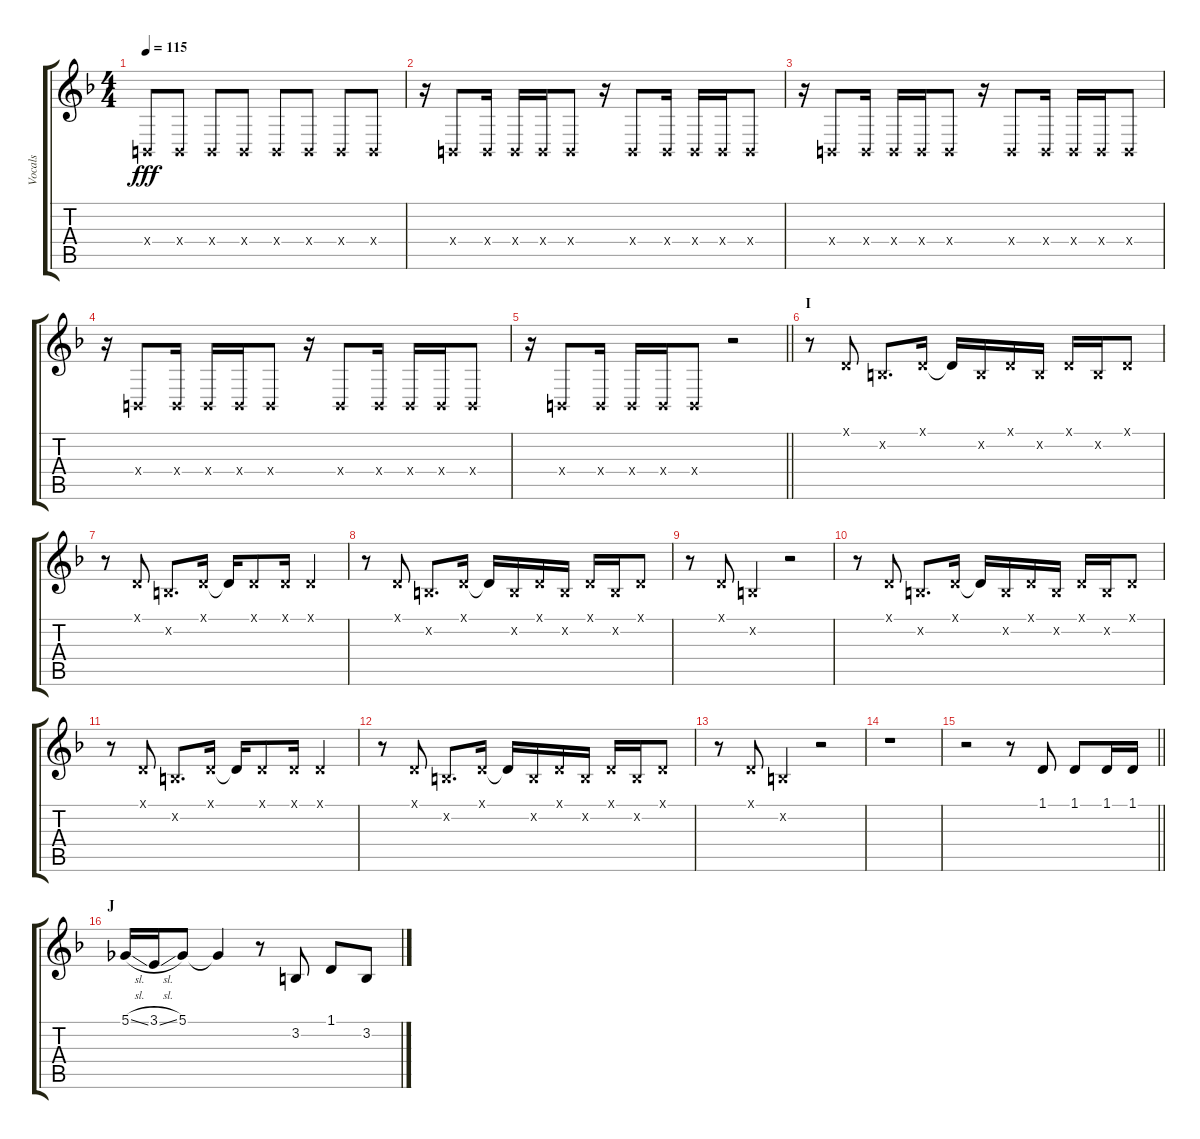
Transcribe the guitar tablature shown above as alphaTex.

\track ("Vocals" "Vocals") {instrument voiceoohs}
\staff {score tabs}
\tuning (Db4 Ab3 E3 B2 Gb2 B1) {hide}
\ts (4 4)
\tempo 115
\clef g2
\ks f
0.4{x}.8{dy fff} 0.4{x}.8 0.4{x}.8 0.4{x}.8 0.4{x}.8 0.4{x}.8 0.4{x}.8 0.4{x}.8 |
r.16 0.4{x}.8 0.4{x}.16 0.4{x}.16 0.4{x}.16 0.4{x}.8 r.16 0.4{x}.8 0.4{x}.16 0.4{x}.16 0.4{x}.16 0.4{x}.8 |
r.16 0.4{x}.8 0.4{x}.16 0.4{x}.16 0.4{x}.16 0.4{x}.8 r.16 0.4{x}.8 0.4{x}.16 0.4{x}.16 0.4{x}.16 0.4{x}.8 |
r.16 0.4{x}.8 0.4{x}.16 0.4{x}.16 0.4{x}.16 0.4{x}.8 r.16 0.4{x}.8 0.4{x}.16 0.4{x}.16 0.4{x}.16 0.4{x}.8 |
\barLineRight lightlight
r.16 0.4{x}.8 0.4{x}.16 0.4{x}.16 0.4{x}.16 0.4{x}.8 r.2 |
\section ("" "I")
r.8 1.1{x}.8 3.2{x}.8{d} 1.1{x}.16 1.1{t}.16 3.2{x}.16 1.1{x}.16 3.2{x}.16 1.1{x}.16 3.2{x}.16 1.1{x}.8 |
r.8 1.1{x}.8 3.2{x}.8{d} 1.1{x}.16 1.1{t}.16 1.1{x}.8 1.1{x}.16 1.1{x}.4 |
r.8 1.1{x}.8 3.2{x}.8{d} 1.1{x}.16 1.1{t}.16 3.2{x}.16 1.1{x}.16 3.2{x}.16 1.1{x}.16 3.2{x}.16 1.1{x}.8 |
r.8 1.1{x}.8 3.2{x}.4 r.2 |
r.8 1.1{x}.8 3.2{x}.8{d} 1.1{x}.16 1.1{t}.16 3.2{x}.16 1.1{x}.16 3.2{x}.16 1.1{x}.16 3.2{x}.16 1.1{x}.8 |
r.8 1.1{x}.8 3.2{x}.8{d} 1.1{x}.16 1.1{t}.16 1.1{x}.8 1.1{x}.16 1.1{x}.4 |
r.8 1.1{x}.8 3.2{x}.8{d} 1.1{x}.16 1.1{t}.16 3.2{x}.16 1.1{x}.16 3.2{x}.16 1.1{x}.16 3.2{x}.16 1.1{x}.8 |
r.8 1.1{x}.8 3.2{x}.4 r.2 |
r.1 |
\barLineRight lightlight
r.2 r.8 1.1.8 1.1.8 1.1.16 1.1.16 |
\section ("" "J")
5.1{sl}.16 3.1{sl}.16 5.1.8 5.1{t}.4 r.8 3.2.8 1.1.8 3.2.8
